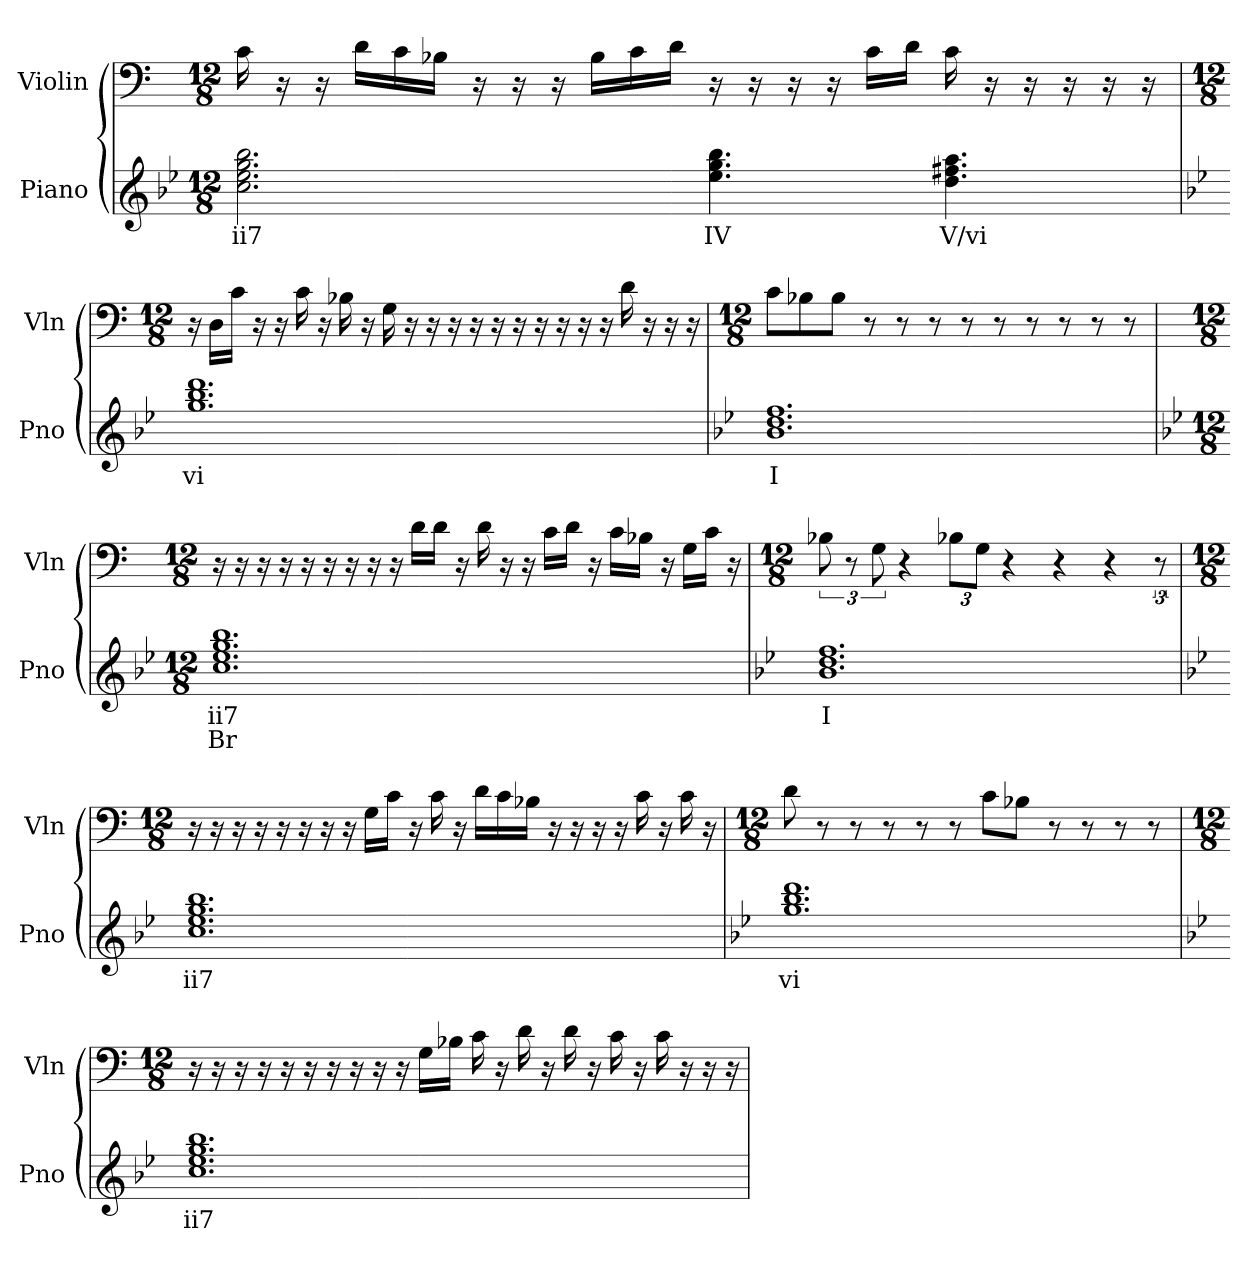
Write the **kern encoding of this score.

**kern	**text	**text	**kern
*part2	*part2	*part2	*part1
*staff2	*staff2	*staff2	*staff1
*I"Piano	*	*	*I"Violin
*I'Pno	*	*	*I'Vln
*k[b-e-]	*	*	*
*B-:	*	*	*
*M12/8	*	*	*M12/8
=	=	=	=
2.cc 2.ee- 2.gg 2.bb-	ii7	.	16c
.	.	.	16r
.	.	.	16r
.	.	.	16dLL
.	.	.	16c
.	.	.	16B-XJJ
.	.	.	16r
.	.	.	16r
.	.	.	16r
.	.	.	16B-LL
.	.	.	16c
.	.	.	16dJJ
4.ee- 4.gg 4.bb-	IV	.	16r
.	.	.	16r
.	.	.	16r
.	.	.	16r
.	.	.	16cLL
.	.	.	16dJJ
4.dd 4.ff#X 4.aa	V/vi	.	16c
.	.	.	16r
.	.	.	16r
.	.	.	16r
.	.	.	16r
.	.	.	16r
=	=	=	=
*k[b-e-]	*	*	*
*B-:	*	*	*
*	*	*	*M12/8
1.gg 1.bb- 1.ddd	vi	.	16r
.	.	.	16DLL
.	.	.	16cJJ
.	.	.	16r
.	.	.	16r
.	.	.	16c
.	.	.	16r
.	.	.	16B-X
.	.	.	16r
.	.	.	16G
.	.	.	16r
.	.	.	16r
.	.	.	16r
.	.	.	16r
.	.	.	16r
.	.	.	16r
.	.	.	16r
.	.	.	16r
.	.	.	16r
.	.	.	16r
.	.	.	16d
.	.	.	16r
.	.	.	16r
.	.	.	16r
=	=	=	=
*k[b-e-]	*	*	*
*B-:	*	*	*
*	*	*	*M12/8
1.b- 1.dd 1.ff	I	.	8cL
.	.	.	8B-X
.	.	.	8B-J
.	.	.	8r
.	.	.	8r
.	.	.	8r
.	.	.	8r
.	.	.	8r
.	.	.	8r
.	.	.	8r
.	.	.	8r
.	.	.	8r
=	=	=	=
*k[b-e-]	*	*	*
*B-:	*	*	*
*M12/8	*	*	*M12/8
1.cc 1.ee- 1.gg 1.bb-	ii7	Br	16r
.	.	.	16r
.	.	.	16r
.	.	.	16r
.	.	.	16r
.	.	.	16r
.	.	.	16r
.	.	.	16r
.	.	.	16r
.	.	.	16dLL
.	.	.	16dJJ
.	.	.	16r
.	.	.	16d
.	.	.	16r
.	.	.	16r
.	.	.	16cLL
.	.	.	16dJJ
.	.	.	16r
.	.	.	16cLL
.	.	.	16B-XJJ
.	.	.	16r
.	.	.	16GLL
.	.	.	16cJJ
.	.	.	16r
=	=	=	=
*k[b-e-]	*	*	*
*B-:	*	*	*
*	*	*	*M12/8
1.b- 1.dd 1.ff	I	.	12B-X
.	.	.	12r
.	.	.	12G
.	.	.	4r
.	.	.	12B-XL
.	.	.	12GJ
.	.	.	4r
.	.	.	4r
.	.	.	4r
.	.	.	12r
=	=	=	=
*k[b-e-]	*	*	*
*B-:	*	*	*
*	*	*	*M12/8
1.cc 1.ee- 1.gg 1.bb-	ii7	.	16r
.	.	.	16r
.	.	.	16r
.	.	.	16r
.	.	.	16r
.	.	.	16r
.	.	.	16r
.	.	.	16r
.	.	.	16GLL
.	.	.	16cJJ
.	.	.	16r
.	.	.	16c
.	.	.	16r
.	.	.	16dLL
.	.	.	16c
.	.	.	16B-XJJ
.	.	.	16r
.	.	.	16r
.	.	.	16r
.	.	.	16r
.	.	.	16c
.	.	.	16r
.	.	.	16c
.	.	.	16r
=	=	=	=
*k[b-e-]	*	*	*
*B-:	*	*	*
*	*	*	*M12/8
1.gg 1.bb- 1.ddd	vi	.	8d
.	.	.	8r
.	.	.	8r
.	.	.	8r
.	.	.	8r
.	.	.	8r
.	.	.	8cL
.	.	.	8B-XJ
.	.	.	8r
.	.	.	8r
.	.	.	8r
.	.	.	8r
=	=	=	=
*k[b-e-]	*	*	*
*B-:	*	*	*
*	*	*	*M12/8
1.cc 1.ee- 1.gg 1.bb-	ii7	.	16r
.	.	.	16r
.	.	.	16r
.	.	.	16r
.	.	.	16r
.	.	.	16r
.	.	.	16r
.	.	.	16r
.	.	.	16r
.	.	.	16r
.	.	.	16GLL
.	.	.	16B-XJJ
.	.	.	16c
.	.	.	16r
.	.	.	16d
.	.	.	16r
.	.	.	16d
.	.	.	16r
.	.	.	16c
.	.	.	16r
.	.	.	16c
.	.	.	16r
.	.	.	16r
.	.	.	16r
=	=	=	=
*-	*-	*-	*-
